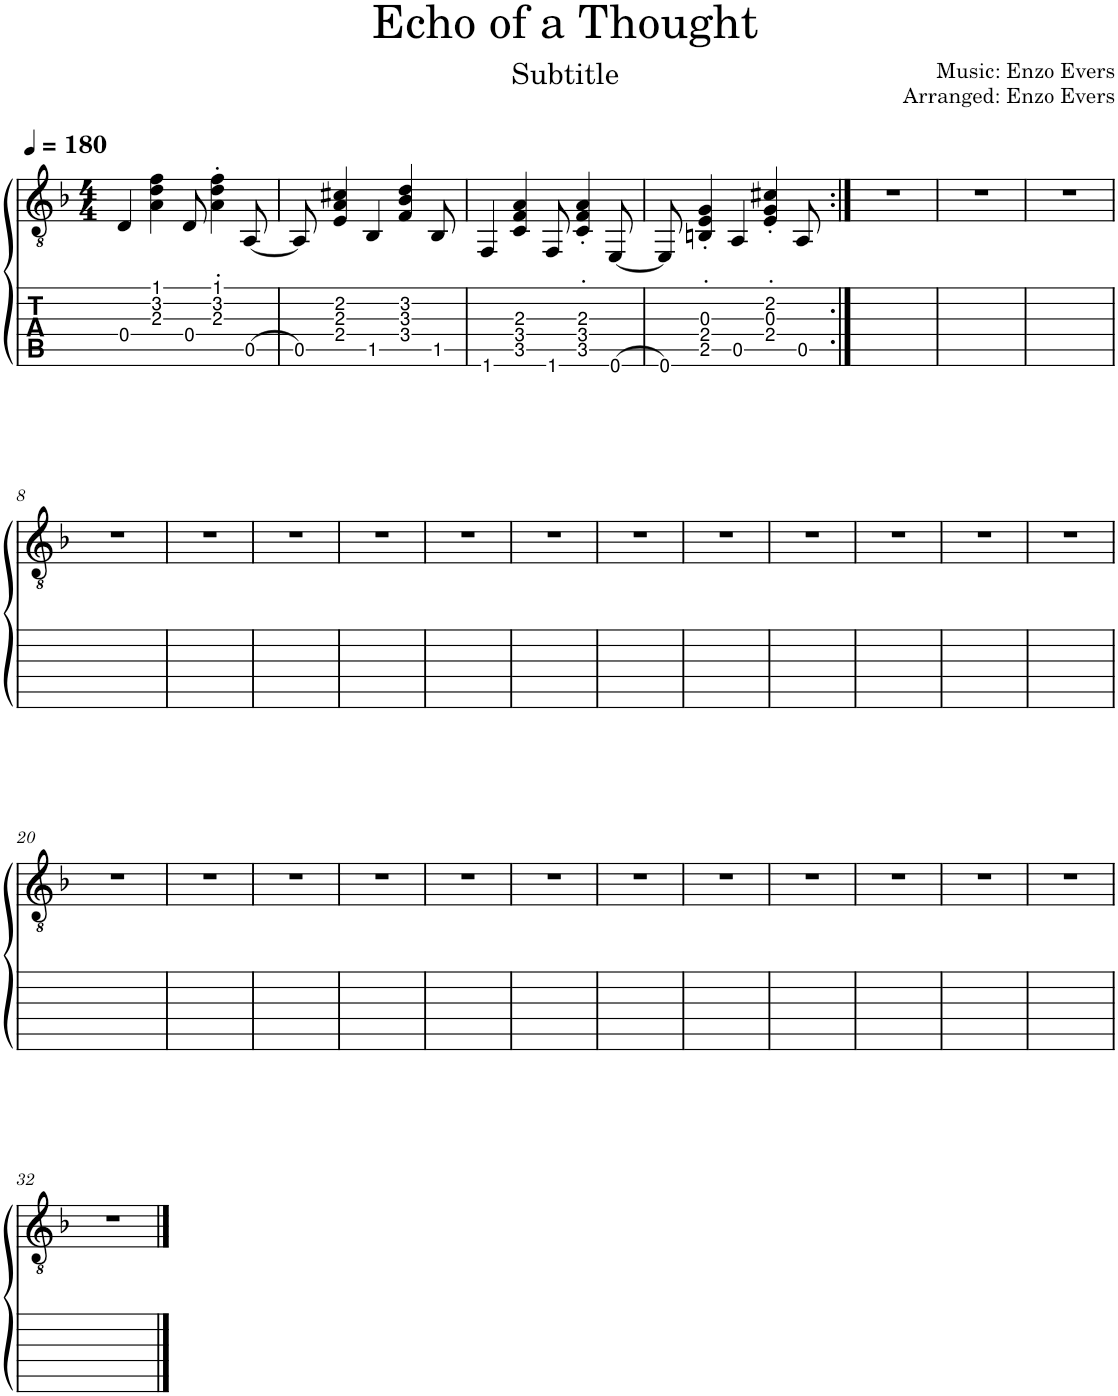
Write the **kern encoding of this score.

**kern	**kern
*part1	*part1
*staff2	*staff1
*I"Acoustic Guitar	*
*I'Guit.	*
*stria6	*
*	*clefGv2
*k[b-]	*k[b-]
*M4/4	*M4/4
*MM180	*MM180
=1	=1
4D	4D/
4A 4d 4f	4A\ 4d\ 4f\
8D	8D/
4A' 4d' 4f'	4A\' 4d\' 4f\'
[8AA	[8AA/
=2	=2
8AA]	8AA/]
4E 4A 4c#X	4E/ 4A/ 4c#X/
4BB-	4BB-/
4F 4B- 4d	4F/ 4B-/ 4d/
8BB-	8BB-/
=3	=3
4FF	4FF/
4C 4F 4A	4C/ 4F/ 4A/
8FF	8FF/
4C' 4F' 4A'	4C/' 4F/' 4A/'
[8EE	[8EE/
=4	=4
8EE]	8EE/]
4BB' 4E' 4G'	4BBn/' 4E/' 4G/'
4AA	4AA/
4E' 4G' 4c#X'	4E/' 4G/' 4c#X/'
8AA	8AA/
=5:|!	=5:|!
1r	1r
=6	=6
1r	1r
=7	=7
1r	1r
!!LO:LB:g=z
=8	=8
1r	1r
=9	=9
1r	1r
=10	=10
1r	1r
=11	=11
1r	1r
=12	=12
1r	1r
=13	=13
1r	1r
=14	=14
1r	1r
=15	=15
1r	1r
=16	=16
1r	1r
=17	=17
1r	1r
=18	=18
1r	1r
=19	=19
1r	1r
!!LO:LB:g=z
=20	=20
1r	1r
=21	=21
1r	1r
=22	=22
1r	1r
=23	=23
1r	1r
=24	=24
1r	1r
=25	=25
1r	1r
=26	=26
1r	1r
=27	=27
1r	1r
=28	=28
1r	1r
=29	=29
1r	1r
=30	=30
1r	1r
=31	=31
1r	1r
!!LO:LB:g=z
=32	=32
1r	1r
==	==
*-	*-
